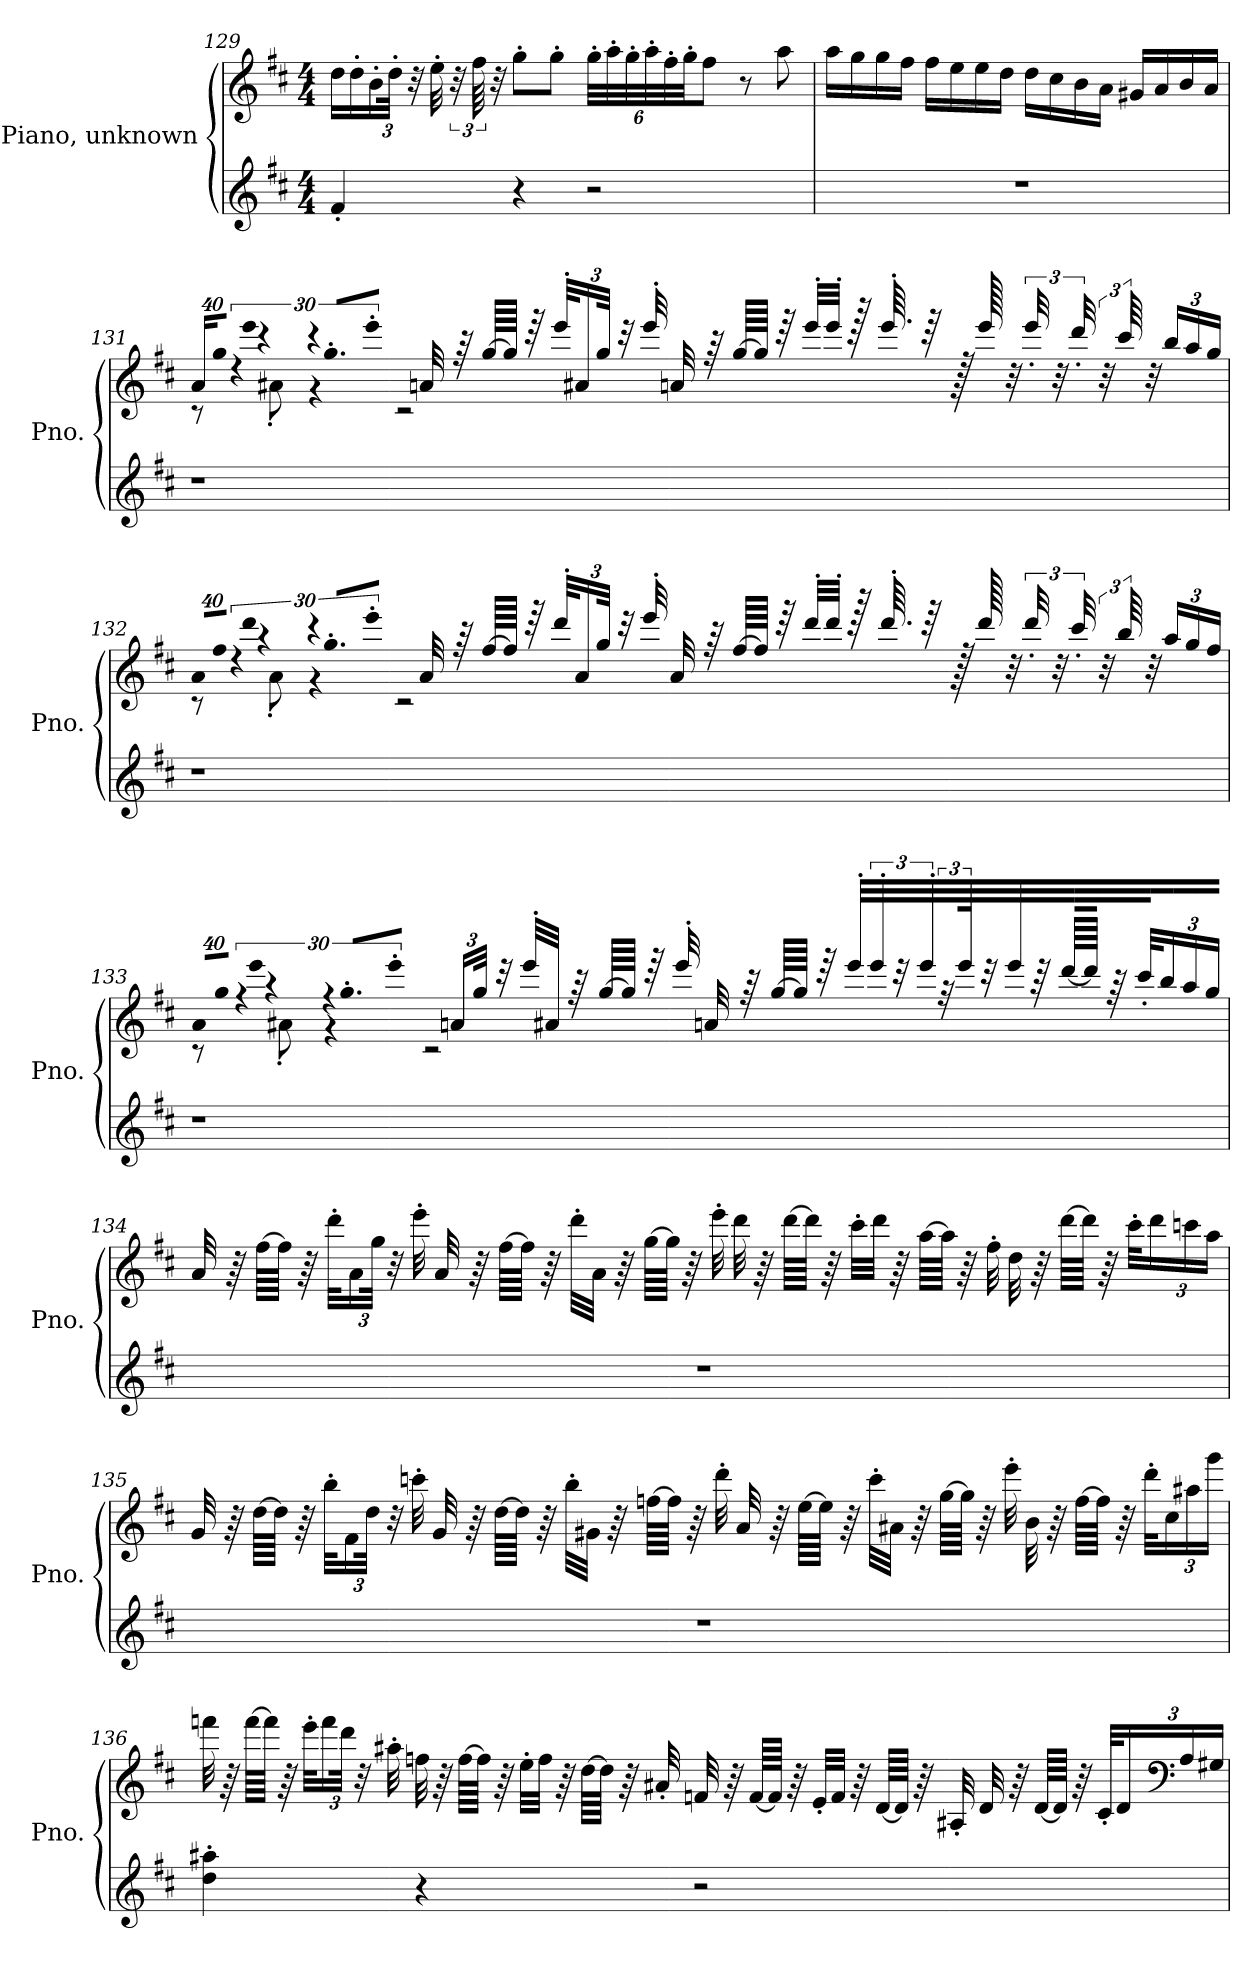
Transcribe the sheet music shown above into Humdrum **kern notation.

**kern	**kern
*part1	*part1
*staff2	*staff1
*I"Piano, unknown	*
*I'Pno.	*
*clefG2	*clefG2
*k[f#c#]	*k[f#c#]
*M4/4	*M4/4
*	*Xbrackettup
=129	=129
4f#'/	24dd\LL
.	24dd'\
.	24b'\
*	*brackettup
.	48dd'\JJk
.	48r
.	48ee'\
.	48r
.	96ff#\
.	32r
4r	8gg'\L
.	8gg'\J
*	*Xbrackettup
2r	48gg'\LLL
.	48aa'\
.	48gg'\
.	48aa'\
.	48ff#'\
.	48gg'\JJ
.	8ff#\J
.	8r
.	8aa\
!!LO:PB:g=z
=130	=130
1r	16aa\LL
.	16gg\
.	16gg\
.	16ff#\JJ
.	16ff#\LL
.	16ee\
.	16ee\
.	16dd\JJ
.	16dd\LL
.	16cc#\
.	16b\
.	16a\JJ
.	16g#X/LL
.	16a/
.	16b/
.	16a/JJ
!!LO:LB:g=z
=131	=131
*	*brackettup
!	!LO:N:vis=32
*	*^
1r	640%23a/LLL	8r
!	!LO:N:vis=32	!
.	640%23gg/JJJ	.
!	!LO:N:vis=64	!
.	960%17r	.
!	!LO:N:vis=64	!
.	960%17eee/	.
!	!LO:N:vis=32	!
.	640%23r	.
.	.	8a#X'\
!	!LO:N:vis=64	!
.	960%17r	.
!	!LO:N:vis=32.	!
.	1920%103gg'/LLL	.
!	!LO:N:vis=32	!
.	640%23eee'/JJJ	.
.	.	4r
.	32an/	.
.	64r	.
.	[64gg/LLLL	.
.	64gg/JJJJ]	.
.	64r	.
.	32eee'/KLL	.
*	*Xbrackettup	*
.	24a#X/	.
.	48gg/JJk	.
.	32r	.
.	32eee'/	.
.	.	2r
.	32an/	.
.	64r	.
.	[64gg/LLLL	.
.	64gg/JJJJ]	.
.	64r	.
.	32eee'/LLL	.
.	32eee'/JJJ	.
.	128r	.
.	64.eee'/	.
.	64r	.
.	128r	.
.	128eee/	.
.	32r	.
*	*brackettup	*
.	48eee'/	.
.	48r	.
.	48ddd'/	.
.	48r	.
.	96ccc#/	.
.	32r	.
*	*Xbrackettup	*
.	24bb/LL	.
.	24aa/	.
.	24gg/JJ	.
1920ryy	.	1920ryy
!!LO:LB:g=z	!!
=132	=132	=132
*	*brackettup	*
!	!LO:N:vis=32	!
1r	640%23a/LLL	8r
!	!LO:N:vis=32	!
.	640%23ff#/JJJ	.
!	!LO:N:vis=64	!
.	960%17r	.
!	!LO:N:vis=64	!
.	960%17ddd/	.
!	!LO:N:vis=32	!
.	640%23r	.
.	.	8a'\
!	!LO:N:vis=64	!
.	960%17r	.
!	!LO:N:vis=32.	!
.	1920%103gg'/LLL	.
!	!LO:N:vis=32	!
.	640%23eee'/JJJ	.
.	.	4r
.	32a/	.
.	64r	.
.	[64ff#/LLLL	.
.	64ff#/JJJJ]	.
.	64r	.
.	32ddd'/KLL	.
*	*Xbrackettup	*
.	24a/	.
.	48gg/JJk	.
.	32r	.
.	32eee'/	.
.	.	2r
.	32a/	.
.	64r	.
.	[64ff#/LLLL	.
.	64ff#/JJJJ]	.
.	64r	.
.	32ddd'/LLL	.
.	32ddd'/JJJ	.
.	128r	.
.	64.ddd'/	.
.	64r	.
.	128r	.
.	128ddd/	.
.	32r	.
*	*brackettup	*
.	48ddd'/	.
.	48r	.
.	48ccc#'/	.
.	48r	.
.	96bb/	.
.	32r	.
*	*Xbrackettup	*
.	24aa/LL	.
.	24gg/	.
.	24ff#/JJ	.
1920ryy	.	1920ryy
!!LO:LB:g=z	!!
=133	=133	=133
*	*brackettup	*
!	!LO:N:vis=32	!
1r	640%23a/LLL	8r
!	!LO:N:vis=32	!
.	640%23gg/JJJ	.
!	!LO:N:vis=64	!
.	960%17r	.
!	!LO:N:vis=64	!
.	960%17eee/	.
!	!LO:N:vis=32	!
.	640%23r	.
.	.	8a#X'\
!	!LO:N:vis=64	!
.	960%17r	.
!	!LO:N:vis=32.	!
.	1920%103gg'/LLL	.
!	!LO:N:vis=32	!
.	640%23eee'/JJJ	.
.	.	4r
*	*Xbrackettup	*
.	24an/LL	.
.	48gg/JJk	.
.	32r	.
.	32eee'/LLL	.
.	32a#X/JJJ	.
.	64r	.
.	[64gg/LLLL	.
.	64gg/JJJJ]	.
.	64r	.
.	32eee'/	.
.	.	2r
.	32an/	.
.	64r	.
.	[64gg/LLLL	.
.	64gg/JJJJ]	.
.	64r	.
.	32eee'/LLL	.
*	*brackettup	*
.	48eee'/JJJ	.
.	48r	.
.	48eee'/	.
.	48r	.
.	96eee/	.
.	32r	.
.	32eee/	.
.	64r	.
.	[64ddd/LLLL	.
.	64ddd/JJJJ]	.
.	64r	.
.	32ccc#'/KLL	.
*	*Xbrackettup	*
.	24bb/	.
.	24aa/	.
.	24gg/JJ	.
1920ryy	.	1920ryy
*	*v	*v
!!LO:LB:g=z
=134	=134
1r	32a/
.	64r
.	[64ff#\LLLL
.	64ff#\JJJJ]
.	64r
.	32ddd'\KLL
.	24a\
.	48gg\JJk
.	32r
.	32eee'\
.	32a/
.	64r
.	[64ff#\LLLL
.	64ff#\JJJJ]
.	64r
.	32ddd'\LLL
.	32a\JJJ
.	64r
.	[64gg\LLLL
.	64gg\JJJJ]
.	64r
.	32eee'\
.	32ddd\
.	64r
.	[64ddd\LLLL
.	64ddd\JJJJ]
.	64r
.	32ccc#'\LLL
.	32ddd\JJJ
.	64r
.	[64aa\LLLL
.	64aa\JJJJ]
.	64r
.	32ff#'\
.	32dd\
.	64r
.	[64ddd\LLLL
.	64ddd\JJJJ]
.	64r
.	32ccc#'\KLL
.	24ddd\
.	24cccn\
.	24aa\JJ
!!LO:LB:g=z
=135	=135
1r	32g/
.	64r
.	[64dd\LLLL
.	64dd\JJJJ]
.	64r
.	32bb'\KLL
.	24f#\
.	48dd\JJk
.	32r
.	32cccn'\
.	32g/
.	64r
.	[64dd\LLLL
.	64dd\JJJJ]
.	64r
.	32bb'\LLL
.	32g#X\JJJ
.	64r
.	[64ffn\LLLL
.	64ff\JJJJ]
.	64r
.	32ddd'\
.	32a/
.	64r
.	[64ee\LLLL
.	64ee\JJJJ]
.	64r
.	32ccc'\LLL
.	32a#X\JJJ
.	64r
.	[64gg\LLLL
.	64gg\JJJJ]
.	64r
.	32eee'\
.	32b\
.	64r
.	[64ff\LLLL
.	64ff\JJJJ]
.	64r
.	32ddd'\KLL
.	24cc#\
.	24aa#X\
.	24ggg\JJ
!!LO:PB:g=z
=136	=136
4dd\' 4aa#X\'	32fffn\
.	64r
.	[64fff\LLLL
.	64fff\JJJJ]
.	64r
.	32eee'\KLL
.	24fff\
.	48ddd\JJk
.	32r
.	32aa#X'\
4r	32ffn\
.	64r
.	[64ff\LLLL
.	64ff\JJJJ]
.	64r
.	32ee'\LLL
.	32ff\JJJ
.	64r
.	[64dd\LLLL
.	64dd\JJJJ]
.	64r
.	32a#X'/
2r	32fn/
.	64r
.	[64f/LLLL
.	64f/JJJJ]
.	64r
.	32e'/LLL
.	32f/JJJ
.	64r
.	[64d/LLLL
.	64d/JJJJ]
.	64r
.	32A#X'/
.	32d/
.	64r
.	[64d/LLLL
.	64d/JJJJ]
.	64r
.	32c#'/KLL
.	24d/
*	*clefF4
.	24A#/
.	24G#X/JJ
=	=
*-	*-
